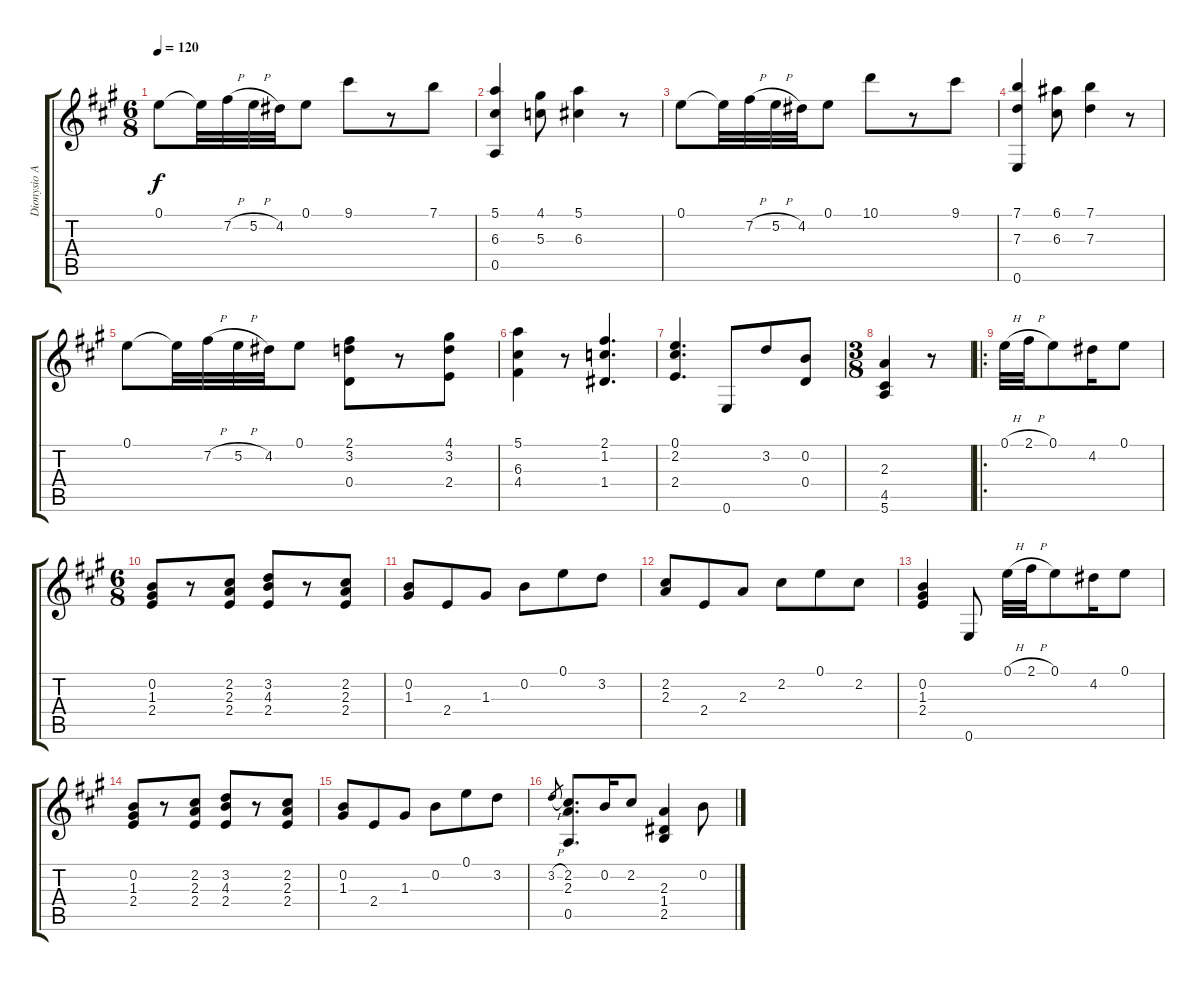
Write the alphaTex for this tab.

\track ("Dionysio Aguado" "Dionysio A") {instrument acousticguitarnylon}
\staff {score tabs}
\tuning (E4 B3 G3 D3 A2 E2) {hide}
\ts (6 8)
\tempo 120
\clef g2
\ks a
0.1.8{dy f} 0.1{t}.32 7.2{h}.32 5.2{h}.32 4.2.32 0.1.8 9.1.8 r.8 7.1.8 |
(5.1 6.3 0.5).4 (4.1 5.3).8 (5.1 6.3).4 r.8 |
0.1.8 0.1{t}.32 7.2{h}.32 5.2{h}.32 4.2.32 0.1.8 10.1.8 r.8 9.1.8 |
(7.1 7.3 0.6).4 (6.1 6.3).8 (7.1 7.3).4 r.8 |
0.1.8 0.1{t}.32 7.2{h}.32 5.2{h}.32 4.2.32 0.1.8 (2.1 3.2 0.4).8 r.8 (4.1 3.2 2.4).8 |
(5.1 6.3 4.4).4 r.8 (2.1 1.2 1.4).4{d} |
(0.1 2.2 2.4).4{d} 0.6.8 3.2.8 (0.2 0.4).8 |
\ts (3 8)
(2.3 4.5 5.6).4 r.8 |
\ro
0.1{h}.32 2.1{h}.32 0.1.8 4.2.16 0.1.8 |
\ts (6 8)
(0.2 1.3 2.4).8 r.8 (2.2 2.3 2.4).8 (3.2 4.3 2.4).8 r.8 (2.2 2.3 2.4).8 |
(0.2 1.3).8 2.4.8 1.3.8 0.2.8 0.1.8 3.2.8 |
(2.2 2.3).8 2.4.8 2.3.8 2.2.8 0.1.8 2.2.8 |
(0.2 1.3 2.4).4 0.6.8 0.1{h}.32 2.1{h}.32 0.1.8 4.2.16 0.1.8 |
(0.2 1.3 2.4).8 r.8 (2.2 2.3 2.4).8 (3.2 4.3 2.4).8 r.8 (2.2 2.3 2.4).8 |
(0.2 1.3).8 2.4.8 1.3.8 0.2.8 0.1.8 3.2.8 |
3.2{h}.8{gr} (2.2 2.3 0.5).8{d} 0.2.16 2.2.8 (2.3 1.4 2.5).4 0.2.8
